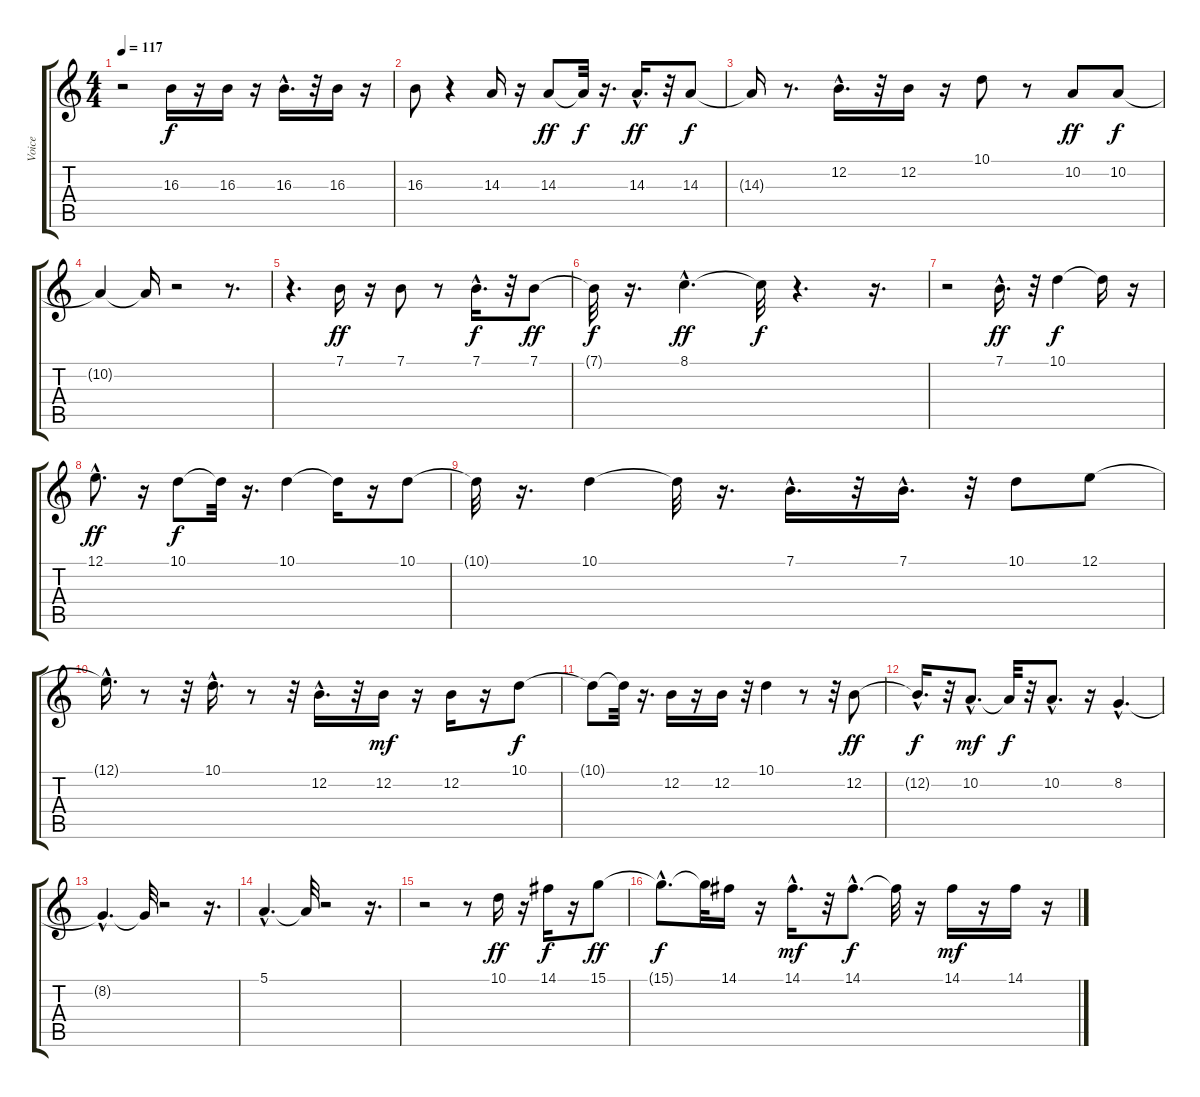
\track ("Voice" "Voice") {instrument flute}
\staff {score tabs}
\tuning (E4 B3 G3 D3 A2 E2) {hide}
\ts (4 4)
\tempo 117
\clef g2
\ks c
r.2{dy f} 16.3.16 r.16 16.3.16 r.16 16.3{hac}.16{d} r.32 16.3.16 r.16 |
16.3.8 r.4 14.3.16 r.16 14.3.8{dy ff} 14.3{t}.32{dy f} r.16{d} 14.3{hac}.16{d dy ff} r.32 14.3.8{dy f} |
14.3{t}.16 r.8{d} 12.2{hac}.16{d} r.32 12.2.16 r.16 10.1.8 r.8 10.2.8{dy ff} 10.2.8{dy f} |
10.2{t}.4 10.2{t}.16 r.2 r.8{d} |
r.4{d} 7.1.16{dy ff} r.16 7.1.8 r.8 7.1{hac}.16{d dy f} r.32 7.1.8{dy ff} |
7.1{t}.32{dy f} r.16{d} 8.1{hac}.4{d dy ff} 8.1{t}.32{dy f} r.4{d} r.16{d} |
r.2 7.1{hac}.16{d dy ff} r.32 10.1.4{dy f} 10.1{t}.16 r.16 |
12.1{hac}.8{d dy ff} r.16 10.1.8{dy f} 10.1{t}.32 r.16{d} 10.1.4 10.1{t}.16 r.16 10.1.8 |
10.1{t}.32 r.16{d} 10.1.4 10.1{t}.32 r.16{d} 7.1{hac}.16{d} r.32 7.1{hac}.16{d} r.32 10.1.8 12.1.8 |
12.1{hac t}.16{d} r.8 r.32 10.1{hac}.16{d} r.8 r.32 12.2{hac}.16{d} r.32 12.2.16{dy mf} r.16 12.2.16 r.16 10.1.8{dy f} |
10.1{t}.8 10.1{t}.32 r.16{d} 12.2.16 r.16 12.2.16 r.32 10.1.4 r.8 r.32 12.2.8{dy ff} |
12.2{hac t}.16{d dy f} r.32 10.2{hac}.8{d dy mf} 10.2{t}.32{dy f} r.32 10.2{hac}.8{d} r.16 8.2{hac}.4{d} |
8.2{hac t}.4{d} 8.2{t}.32 r.2 r.16{d} |
5.1{hac}.4{d} 5.1{t}.32 r.2 r.16{d} |
r.2 r.8 10.1.16{dy ff} r.16 14.1.16{dy f} r.16 15.1.8{dy ff} |
15.1{hac t}.8{d dy f} 15.1{t}.32 14.1.16 r.16 14.1{hac}.16{d dy mf} r.32 14.1{hac}.8{d dy f} 14.1{t}.32 r.16 14.1.16{dy mf} r.16 14.1.16 r.16
